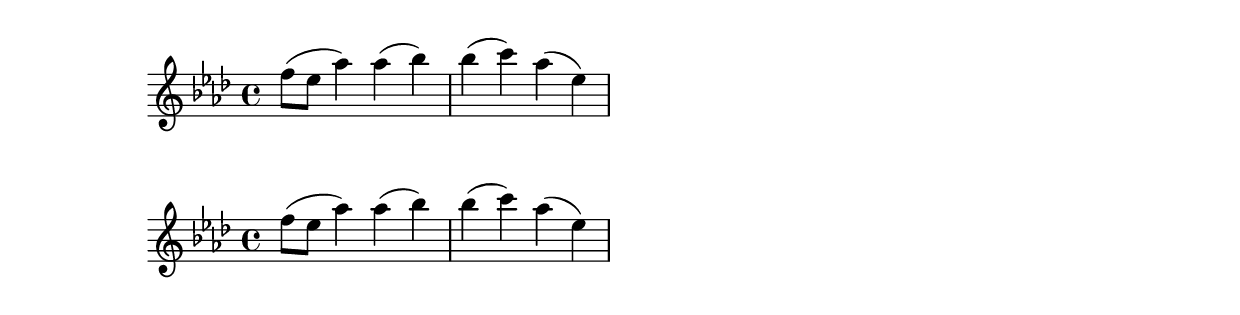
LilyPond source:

\version "2.18.2"

makeStaff =
#(define-music-function
     (parser location music)
     (ly:music?)
   #{
        \new Staff {
            $music
        }
   #})

makeScore =
#(define-scheme-function
     (parser location music)
     (ly:music?)
   #{
     \score {
        \makeStaff $music
        \layout { }
      }
   #})

makeEasyScore =
#(define-scheme-function
     (parser location music)
     (ly:music?)
   #{
     \score {
        \makeStaff $music
        \layout { \easyHeadsOn }
      }
   #})

makeTwoScores = 
#(define
     (music)
   #{
      \makeScore $music
      \makeEasyScore $music
   #})


dango = \relative c'' { f8( ees as4) }


dangoA = \relative c''' {\key aes \major \dango aes( bes) bes( c) aes( ees) }
dangoB = \relative c''' {\key aes \major \dango aes( bes) bes( c) aes( ees) }

% \makeScore \dangoA
% \makeEasyScore \dangoB

#(define musicList (list dangoA dangoA))
#(define musicListOne (map ly:make-score musicList))
% #(define musicListTwo (map ly:make-score (map  musicList)))

$(first musicListOne)
\easyHeadsOn
% $@(map (lambda (music) (ly:make-music #{ \makeEasyScore $music #} )) musicList)
$(first musicListOne)
\easyHeadsOff

% $@musicListOne
% $@musicListTwo

% \makeTwoScores \dangoA
% \makeTwoScores \dangoB